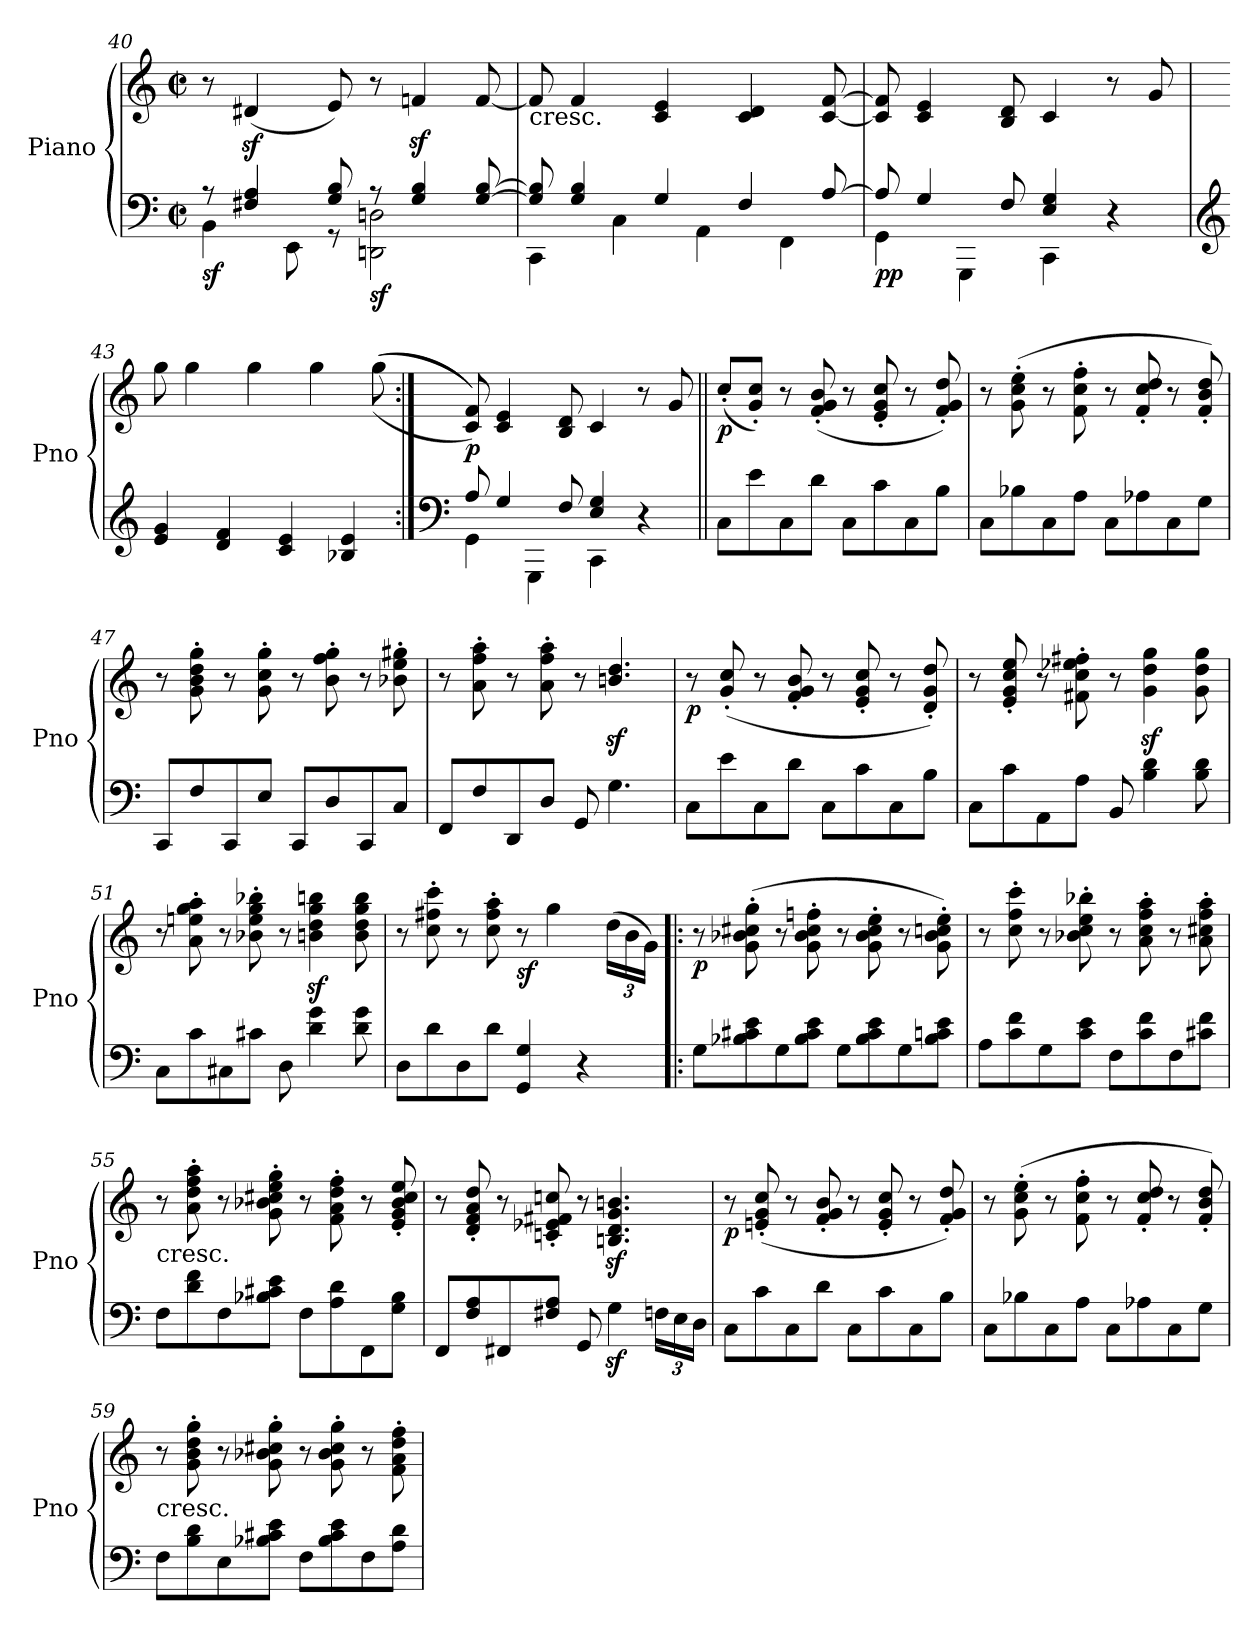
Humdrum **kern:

**kern	**kern	**dynam
*part1	*part1	*part1
*staff2	*staff1	*staff1/2
*I"Piano	*	*
*I'Pno	*	*
!!LO:LB:g=z
*clefF4	*clefG2	*
*k[]	*k[]	*
*M2/2	*M2/2	*
*met(c|)	*met(c|)	*
=40	=40	=40
*^	*	*
!	!	!	!LO:DY:b=2
8r	4BB\	8r	sf
4F#X/ 4A/	.	(<4d#Xz>/	.
.	8EE\	.	.
8G/ 8B/	8r	8e/)	.
!	!	!	!LO:DY:b=2
8r	2DDn\ 2Dn\	8r	sf
4G/ 4B/	.	4fnz>/	.
[8G/ [8B/	.	[8f/	.
=41	=41	=41	=41
!	!	!LO:TX:b:t=cresc.	!
8G/] 8B/]	4CC\	8f/]	.
4G/ 4B/	.	4f/	.
.	4C\	.	.
4G/	.	4c/ 4e/	.
.	4AA\	.	.
4F/	.	4c/ 4d/	.
.	4FF\	.	.
[8A/	.	[8c/ [8f/	.
=42	=42	=42	=42
!	!	!	!LO:DY:b=2
!	!	!	!LO:DY:n=1:b
8A/]	4GG\	8c/] 8f/]	p p
4G/	.	4c/ 4e/	.
.	4GGG\	.	.
8F/	.	8B/ 8d/	.
4E/ 4G/	4CC\	4c/	.
4r	4ryy	8r	.
.	.	8g/	.
*v	*v	*	*
=43	=43	=43
*clefG2	*	*
4e/ 4g/	8gg\	.
.	4gg\	.
4d/ 4f/	.	.
.	4gg\	.
4c/ 4e/	.	.
.	4gg\	.
4B-X/ 4e/	.	.
.	(>(>(>8gg\	.
!!LO:LB:g=z
=44:|!	=44:|!	=44:|!
*clefF4	*	*
*^	*	*
!	!	!	!LO:DY:b
8A/	4GG\	8c/ 8f/)))	p
4G/	.	4c/ 4e/	.
.	4GGG\	.	.
8F/	.	8B/ 8d/	.
4E/ 4G/	4CC\	4c/	.
4r	4ryy	8r	.
.	.	8g/	.
*v	*v	*	*
=45||	=45||	=45||
!	!	!LO:DY:b
8C\L	(<8cc'/L	p
8e\	8g/' 8cc/'J)	.
8C\	8r	.
8d\J	(<8f/' 8g/' 8b/'	.
8C\L	8r	.
8c\	8e/' 8g/' 8cc/'	.
8C\	8r	.
8B\J	8f/' 8g/' 8dd/')	.
=46	=46	=46
8C\L	8r	.
8B-X\	(>8g\' 8cc\' 8ee\'	.
8C\	8r	.
8A\J	8f\' 8cc\' 8ff\'	.
8C\L	8r	.
8A-X\	8f/' 8cc/' 8dd/'	.
8C\	8r	.
8G\J	8f/' 8b/' 8dd/')	.
=47	=47	=47
8CC/L	8r	.
8F/	8g\' 8b\' 8dd\' 8gg\'	.
8CC/	8r	.
8E/J	8g\' 8cc\' 8gg\'	.
8CC/L	8r	.
8D/	8b\' 8ff\' 8gg\'	.
8CC/	8r	.
8C/J	8b-X\' 8ee\' 8gg#X\'	.
=48	=48	=48
8FF/L	8r	.
8F/	8a\' 8ff\' 8aa\'	.
8DD/	8r	.
8D/J	8a\' 8ff\' 8aa\'	.
8GG/	8r	.
4.G\	4.bn/z< 4.dd/z<	.
!!LO:PB:g=z
=49	=49	=49
!	!	!LO:DY:b
8C\L	8r	p
8e\	(<8g/' 8cc/'	.
8C\	8r	.
8d\J	8f/' 8g/' 8b/'	.
8C\L	8r	.
8c\	8e/' 8g/' 8cc/'	.
8C\	8r	.
8B\J	8d/' 8g/' 8dd/')	.
=50	=50	=50
8C\L	8r	.
8c\	8e/' 8g/' 8cc/' 8ee/'	.
8AA\	8r	.
8A\J	8f#X\' 8cc\' 8ee-X\' 8ff#X\'	.
8BB/	8r	.
4B\ 4d\	4g\z< 4dd\z< 4gg\z<	.
8B\ 8d\	8g\ 8dd\ 8gg\	.
=51	=51	=51
8C\L	8r	.
8c\	8a\' 8een\' 8gg\' 8aa\'	.
8C#X\	8r	.
8c#X\J	8b-X\' 8ee\' 8gg\' 8bb-X\'	.
8D\	8r	.
4d\ 4g\	4bn\z< 4dd\z< 4gg\z< 4bbn\z<	.
8d\ 8g\	8b\ 8dd\ 8gg\ 8bb\	.
=52	=52	=52
8D\L	8r	.
8d\	8cc\' 8ff#X\' 8ccc\'	.
8D\	8r	.
8d\J	8cc\' 8ff#\' 8aa\'	.
!	!	!LO:DY:b
4GG/ 4G/	8r	sf
.	4gg\	.
4r	.	.
*	*Xbrackettup	*
.	(>24dd\LL	.
.	24b\	.
.	24g\JJ)	.
!!LO:LB:g=z
=53!|:	=53!|:	=53!|:
!	!	!LO:DY:b
8G\L	8r	p
8B-X\ 8c#X\ 8e\	(>8g\' 8b-X\' 8cc#X\' 8gg\'	.
8G\	8r	.
8B-\ 8c#\ 8e\J	8g\' 8b-\' 8cc#\' 8ffn\'	.
8G\L	8r	.
8B-\ 8c#\ 8e\	8g\' 8b-\' 8cc#\' 8ee\'	.
8G\	8r	.
8B-\ 8cn\ 8e\J	8g\' 8b-\' 8ccn\' 8ee\')	.
=54	=54	=54
8A\L	8r	.
8c\ 8f\	8cc\' 8ff\' 8ccc\'	.
8G\	8r	.
8c\ 8e\J	8b-X\' 8cc\' 8ee\' 8bb-X\'	.
8F\L	8r	.
8c\ 8f\	8a\' 8cc\' 8ff\' 8aa\'	.
8F\	8r	.
8c#X\ 8f\J	8a\' 8cc#X\' 8ff\' 8aa\'	.
=55	=55	=55
!	!LO:TX:b:t=cresc.	!
8F\L	8r	.
8d\ 8f\	8a\' 8dd\' 8ff\' 8aa\'	.
8F\	8r	.
8B-X\ 8c#X\ 8e\J	8g\' 8b-X\' 8cc#X\' 8ee\' 8gg\'	.
8F\L	8r	.
8A\ 8d\	8f\' 8a\' 8dd\' 8ff\'	.
8FF\	8r	.
8G\ 8B-\J	8e/' 8g/' 8b-/' 8cc#/' 8ee/'	.
!!LO:LB:g=z
=56	=56	=56
8FF/L	8r	.
8F/ 8A/	8d/' 8f/' 8a/' 8dd/'	.
8FF#X/	8r	.
8F#X/ 8A/J	8cn/' 8e-X/' 8f#X/' 8ccn/'	.
8GG/	8r	.
4Gz<\	4.Bn/z< 4.d/z< 4.g/z< 4.bn/z<	.
*Xbrackettup	*	*
24Fn\LL	.	.
24E\	.	.
24D\JJ	.	.
=57	=57	=57
!	!	!LO:DY:b
8C\L	8r	p
8c\	(<8en/' 8g/' 8cc/'	.
8C\	8r	.
8d\J	8f/' 8g/' 8b/'	.
8C\L	8r	.
8c\	8e/' 8g/' 8cc/'	.
8C\	8r	.
8B\J	8f/' 8g/' 8dd/')	.
=58	=58	=58
8C\L	8r	.
8B-X\	(>8g\' 8cc\' 8ee\'	.
8C\	8r	.
8A\J	8f\' 8cc\' 8ff\'	.
8C\L	8r	.
8A-X\	8f/' 8cc/' 8dd/'	.
8C\	8r	.
8G\J	8f/' 8b/' 8dd/')	.
=59	=59	=59
!LO:TX:a:t=cresc.	!	!
8F\L	8r	.
8B\ 8d\	8g\' 8b\' 8dd\' 8gg\'	.
8E\	8r	.
8B-X\ 8c#X\ 8e\J	8g\' 8b-X\' 8cc#X\' 8gg\'	.
8F\L	8r	.
8B-\ 8c#\ 8e\	8g\' 8b-\' 8cc#\' 8gg\'	.
8F\	8r	.
8A\ 8d\J	8f\' 8a\' 8dd\' 8ff\'	.
=	=	=
*-	*-	*-
